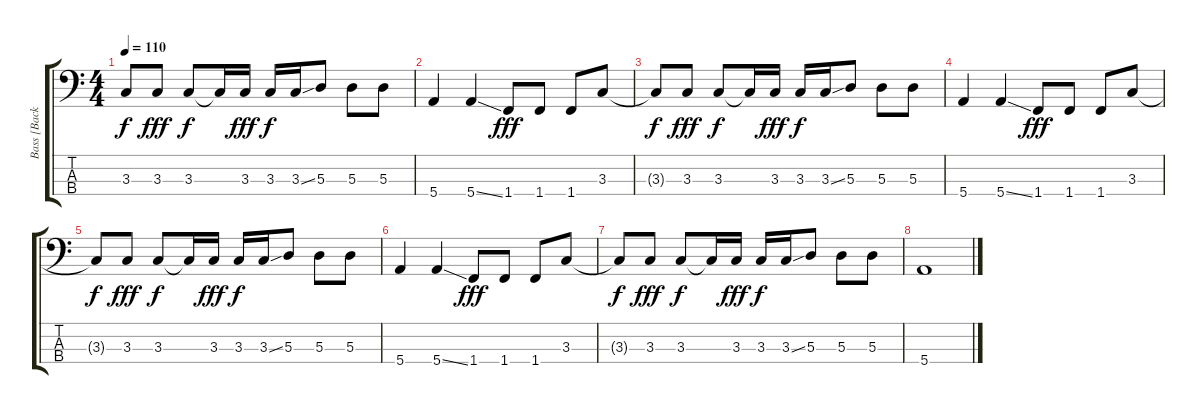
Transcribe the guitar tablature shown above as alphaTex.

\track ("Bass [Back Up]" "Bass [Back") {instrument electricbasspick}
\staff {score tabs}
\tuning (G2 D2 A1 E1) {hide}
\ts (4 4)
\tempo 110
\clef f4
\ks c
3.3{t}.8{dy f} 3.3.8{dy fff} 3.3.8{dy f} 3.3{t}.16 3.3.16{dy fff} 3.3.16{dy f} 3.3{ss}.16 5.3.8 5.3.8 5.3.8 |
5.4.4 5.4{ss}.4 1.4.8{dy fff} 1.4.8 1.4.8 3.3.8 |
3.3{t}.8{dy f} 3.3.8{dy fff} 3.3.8{dy f} 3.3{t}.16 3.3.16{dy fff} 3.3.16{dy f} 3.3{ss}.16 5.3.8 5.3.8 5.3.8 |
5.4.4 5.4{ss}.4 1.4.8{dy fff} 1.4.8 1.4.8 3.3.8 |
3.3{t}.8{dy f} 3.3.8{dy fff} 3.3.8{dy f} 3.3{t}.16 3.3.16{dy fff} 3.3.16{dy f} 3.3{ss}.16 5.3.8 5.3.8 5.3.8 |
5.4.4 5.4{ss}.4 1.4.8{dy fff} 1.4.8 1.4.8 3.3.8 |
3.3{t}.8{dy f} 3.3.8{dy fff} 3.3.8{dy f} 3.3{t}.16 3.3.16{dy fff} 3.3.16{dy f} 3.3{ss}.16 5.3.8 5.3.8 5.3.8 |
5.4.1
